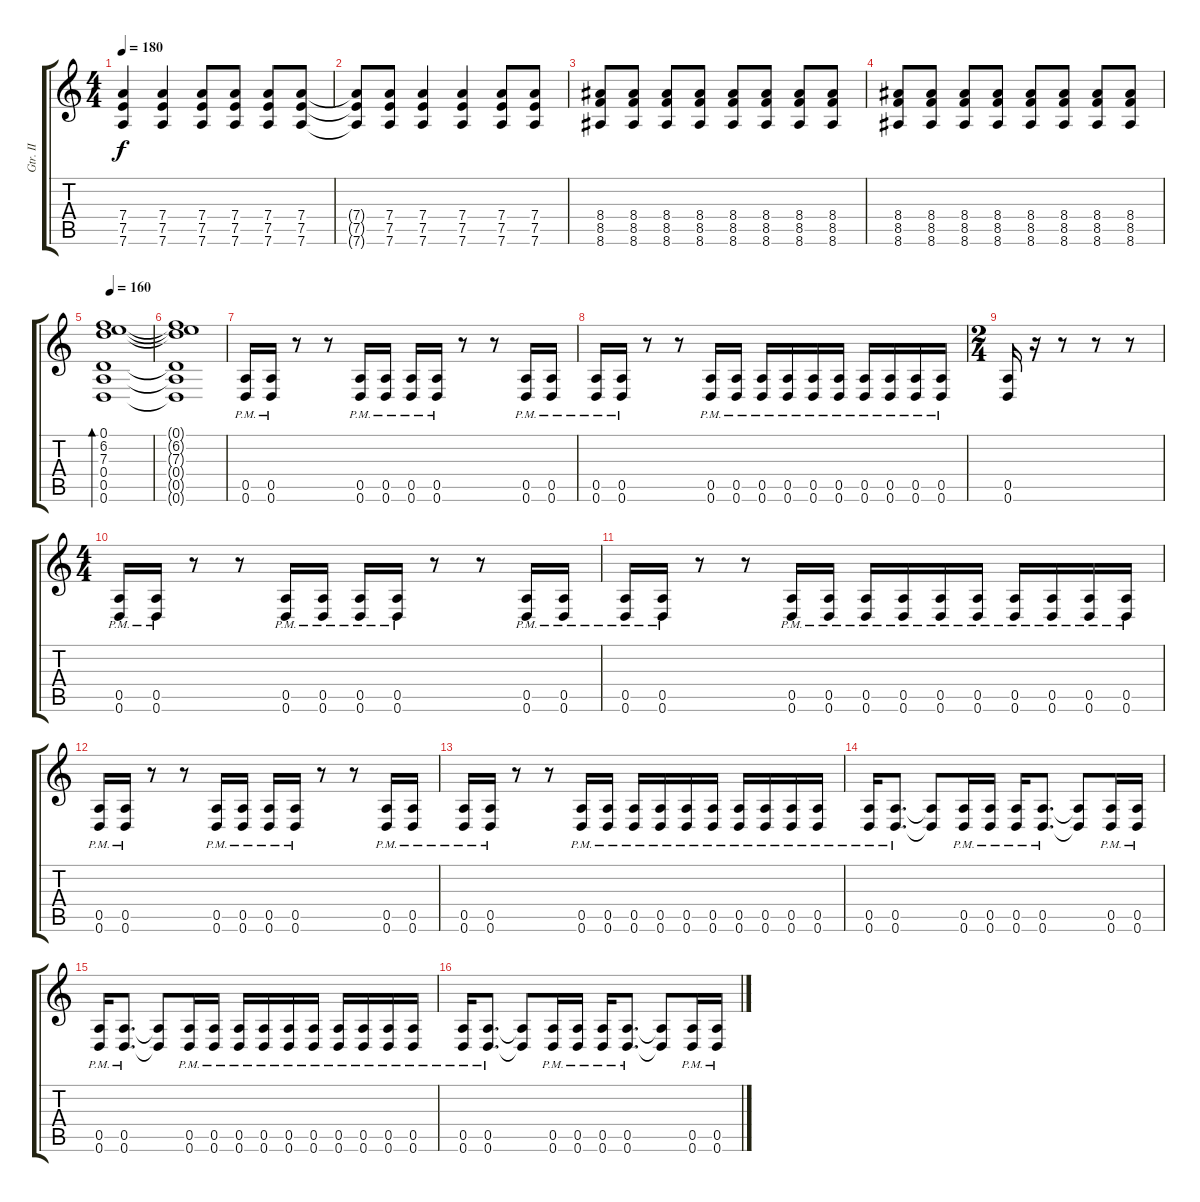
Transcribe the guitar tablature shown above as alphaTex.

\track ("Gtr. II" "Gtr. II") {instrument distortionguitar}
\staff {score tabs}
\tuning (E4 B3 G3 D3 A2 D2) {hide}
\ts (4 4)
\tempo 180
\clef g2
\ks c
(7.4 7.5 7.6).4{dy f} (7.4 7.5 7.6).4 (7.4 7.5 7.6).8 (7.4 7.5 7.6).8 (7.4 7.5 7.6).8 (7.4 7.5 7.6).8 |
(7.4{t} 7.5{t} 7.6{t}).8 (7.4 7.5 7.6).8 (7.4 7.5 7.6).4 (7.4 7.5 7.6).4 (7.4 7.5 7.6).8 (7.4 7.5 7.6).8 |
(8.4 8.5 8.6).8 (8.4 8.5 8.6).8 (8.4 8.5 8.6).8 (8.4 8.5 8.6).8 (8.4 8.5 8.6).8 (8.4 8.5 8.6).8 (8.4 8.5 8.6).8 (8.4 8.5 8.6).8 |
(8.4 8.5 8.6).8 (8.4 8.5 8.6).8 (8.4 8.5 8.6).8 (8.4 8.5 8.6).8 (8.4 8.5 8.6).8 (8.4 8.5 8.6).8 (8.4 8.5 8.6).8 (8.4 8.5 8.6).8 |
\tempo 160
(0.1 6.2 7.3 0.4 0.5 0.6).1{bd 240} |
(0.1{t} 6.2{t} 7.3{t} 0.4{t} 0.5{t} 0.6{t}).1 |
(0.5{pm} 0.6{pm}).16 (0.5{pm} 0.6{pm}).16 r.8 r.8 (0.5{pm} 0.6{pm}).16 (0.5{pm} 0.6{pm}).16 (0.5{pm} 0.6{pm}).16 (0.5{pm} 0.6{pm}).16 r.8 r.8 (0.5{pm} 0.6{pm}).16 (0.5{pm} 0.6{pm}).16 |
(0.5{pm} 0.6{pm}).16 (0.5{pm} 0.6{pm}).16 r.8 r.8 (0.5{pm} 0.6{pm}).16 (0.5{pm} 0.6{pm}).16 (0.5{pm} 0.6{pm}).16 (0.5{pm} 0.6{pm}).16 (0.5{pm} 0.6{pm}).16 (0.5{pm} 0.6{pm}).16 (0.5{pm} 0.6{pm}).16 (0.5{pm} 0.6{pm}).16 (0.5{pm} 0.6{pm}).16 (0.5{pm} 0.6{pm}).16 |
\ts (2 4)
(0.5 0.6).16 r.16 r.8 r.8 r.8 |
\ts (4 4)
(0.5{pm} 0.6{pm}).16 (0.5{pm} 0.6{pm}).16 r.8 r.8 (0.5{pm} 0.6{pm}).16 (0.5{pm} 0.6{pm}).16 (0.5{pm} 0.6{pm}).16 (0.5{pm} 0.6{pm}).16 r.8 r.8 (0.5{pm} 0.6{pm}).16 (0.5{pm} 0.6{pm}).16 |
(0.5{pm} 0.6{pm}).16 (0.5{pm} 0.6{pm}).16 r.8 r.8 (0.5{pm} 0.6{pm}).16 (0.5{pm} 0.6{pm}).16 (0.5{pm} 0.6{pm}).16 (0.5{pm} 0.6{pm}).16 (0.5{pm} 0.6{pm}).16 (0.5{pm} 0.6{pm}).16 (0.5{pm} 0.6{pm}).16 (0.5{pm} 0.6{pm}).16 (0.5{pm} 0.6{pm}).16 (0.5{pm} 0.6{pm}).16 |
(0.5{pm} 0.6{pm}).16 (0.5{pm} 0.6{pm}).16 r.8 r.8 (0.5{pm} 0.6{pm}).16 (0.5{pm} 0.6{pm}).16 (0.5{pm} 0.6{pm}).16 (0.5{pm} 0.6{pm}).16 r.8 r.8 (0.5{pm} 0.6{pm}).16 (0.5{pm} 0.6{pm}).16 |
(0.5{pm} 0.6{pm}).16 (0.5{pm} 0.6{pm}).16 r.8 r.8 (0.5{pm} 0.6{pm}).16 (0.5{pm} 0.6{pm}).16 (0.5{pm} 0.6{pm}).16 (0.5{pm} 0.6{pm}).16 (0.5{pm} 0.6{pm}).16 (0.5{pm} 0.6{pm}).16 (0.5{pm} 0.6{pm}).16 (0.5{pm} 0.6{pm}).16 (0.5{pm} 0.6{pm}).16 (0.5{pm} 0.6{pm}).16 |
(0.5{pm} 0.6{pm}).16 (0.5{pm} 0.6{pm}).8{d} (0.5{t} 0.6{t}).8 (0.5{pm} 0.6{pm}).16 (0.5{pm} 0.6{pm}).16 (0.5{pm} 0.6{pm}).16 (0.5{pm} 0.6{pm}).8{d} (0.5{t} 0.6{t}).8 (0.5{pm} 0.6{pm}).16 (0.5{pm} 0.6{pm}).16 |
(0.5{pm} 0.6{pm}).16 (0.5{pm} 0.6{pm}).8{d} (0.5{t} 0.6{t}).8 (0.5{pm} 0.6{pm}).16 (0.5{pm} 0.6{pm}).16 (0.5{pm} 0.6{pm}).16 (0.5{pm} 0.6{pm}).16 (0.5{pm} 0.6{pm}).16 (0.5{pm} 0.6{pm}).16 (0.5{pm} 0.6{pm}).16 (0.5{pm} 0.6{pm}).16 (0.5{pm} 0.6{pm}).16 (0.5{pm} 0.6{pm}).16 |
(0.5{pm} 0.6{pm}).16 (0.5{pm} 0.6{pm}).8{d} (0.5{t} 0.6{t}).8 (0.5{pm} 0.6{pm}).16 (0.5{pm} 0.6{pm}).16 (0.5{pm} 0.6{pm}).16 (0.5{pm} 0.6{pm}).8{d} (0.5{t} 0.6{t}).8 (0.5{pm} 0.6{pm}).16 (0.5{pm} 0.6{pm}).16
